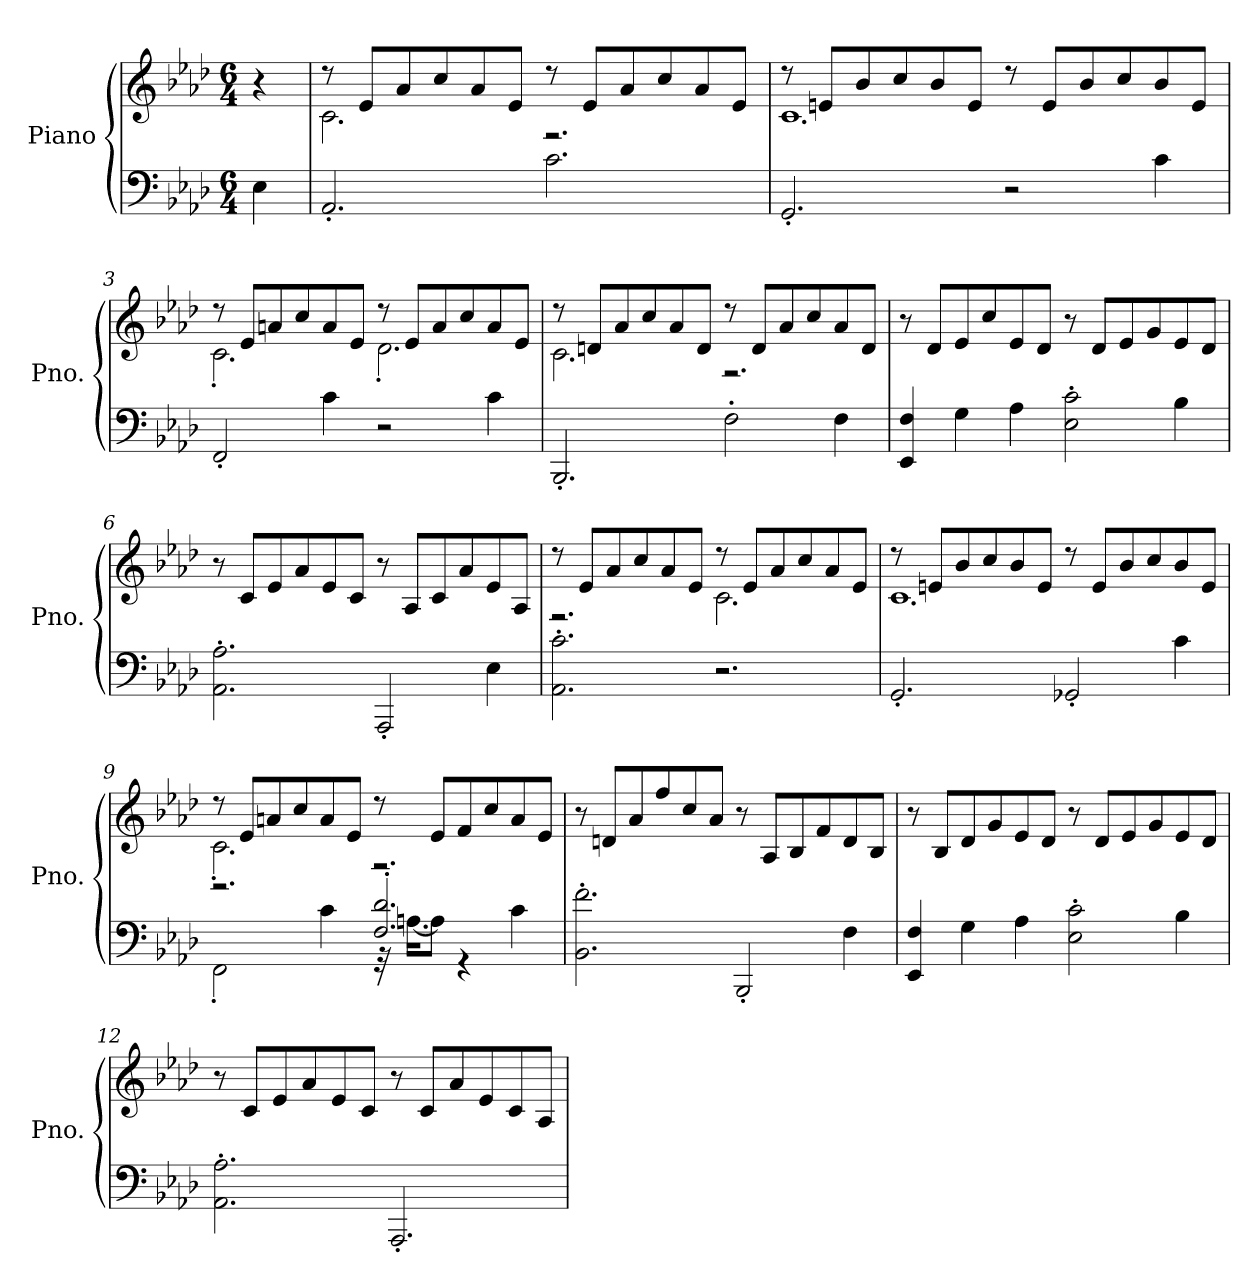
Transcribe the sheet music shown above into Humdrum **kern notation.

**kern	**kern
*part1	*part1
*staff2	*staff1
*I"Piano	*
*I'Pno.	*
*clefF4	*clefG2
*k[b-e-a-d-]	*k[b-e-a-d-]
*M6/4	*M6/4
*MM152	*MM152
=	=
4E-\	4r
=1	=1
*	*^
2.AA-'/	8r	2.c\
.	8e-/L	.
.	8a-/	.
.	8cc/	.
.	8a-/	.
.	8e-/J	.
2.c\	8r	2.r
.	8e-/L	.
.	8a-/	.
.	8cc/	.
.	8a-/	.
.	8e-/J	.
=2	=2	=2
2.GG'/	8r	1.c
.	8en/L	.
.	8b-/	.
.	8cc/	.
.	8b-/	.
.	8e/J	.
2r	8r	.
.	8e/L	.
.	8b-/	.
.	8cc/	.
4c\	8b-/	.
.	8e/J	.
=3	=3	=3
2FF'/	8r	2.c'\
.	8e-/L	.
.	8an/	.
.	8cc/	.
4c\	8a/	.
.	8e-/J	.
2r	8r	2.d-'\
.	8e-/L	.
.	8a/	.
.	8cc/	.
4c\	8a/	.
.	8e-/J	.
!!LO:LB:g=z	!!
=4	=4	=4
2.BBB-'/	8r	2.c\
.	8dn/L	.
.	8a-/	.
.	8cc/	.
.	8a-/	.
.	8d/J	.
2F'\	8r	2.r
.	8d/L	.
.	8a-/	.
.	8cc/	.
4F\	8a-/	.
.	8d/J	.
*	*v	*v
=5	=5
4EE-/ 4F/	8r
.	8d-/L
4G\	8e-/
.	8cc/
4A-\	8e-/
.	8d-/J
2E-\' 2c\'	8r
.	8d-/L
.	8e-/
.	8g/
4B-\	8e-/
.	8d-/J
=6	=6
2.AA-\' 2.A-\'	8r
.	8c/L
.	8e-/
.	8a-/
.	8e-/
.	8c/J
2AAA-'/	8r
.	8A-/L
.	8c/
.	8a-/
4E-\	8e-/
.	8A-/J
!!LO:LB:g=z
=7	=7
*	*^
2.AA-\' 2.c\'	8r	2.r
.	8e-/L	.
.	8a-/	.
.	8cc/	.
.	8a-/	.
.	8e-/J	.
2.r	8r	2.c\
.	8e-/L	.
.	8a-/	.
.	8cc/	.
.	8a-/	.
.	8e-/J	.
=8	=8	=8
2.GG'/	8r	1.c
.	8en/L	.
.	8b-/	.
.	8cc/	.
.	8b-/	.
.	8e/J	.
2GG-X'/	8r	.
.	8e/L	.
.	8b-/	.
.	8cc/	.
4c\	8b-/	.
.	8e/J	.
=9	=9	=9
*^	*	*
2.r	2FF'\	8r	2.c'\
.	.	8e-/L	.
.	.	8an/	.
.	.	8cc/	.
.	4c\	8a/	.
.	.	8e-/J	.
2.F/' 2.d-/'	32r	8r	2.r
.	[16.An\KL	.	.
.	8A\J]	8e-/L	.
.	4r	8f/	.
.	.	8cc/	.
.	4c\	8a/	.
.	.	8e-/J	.
*v	*v	*	*
*	*v	*v
!!LO:LB:g=z
=10	=10
2.BB-\' 2.f\'	8r
.	8dn/L
.	8a-/
.	8ff/
.	8cc/
.	8a-/J
2BBB-'/	8r
.	8A-/L
.	8B-/
.	8f/
4F\	8d/
.	8B-/J
=11	=11
4EE-/ 4F/	8r
.	8B-/L
4G\	8d-/
.	8g/
4A-\	8e-/
.	8d-/J
2E-\' 2c\'	8r
.	8d-/L
.	8e-/
.	8g/
4B-\	8e-/
.	8d-/J
=12	=12
2.AA-\' 2.A-\'	8r
.	8c/L
.	8e-/
.	8a-/
.	8e-/
.	8c/J
2.AAA-'/	8r
.	8c/L
.	8a-/
.	8e-/
.	8c/
.	8A-/J
=	=
*-	*-
